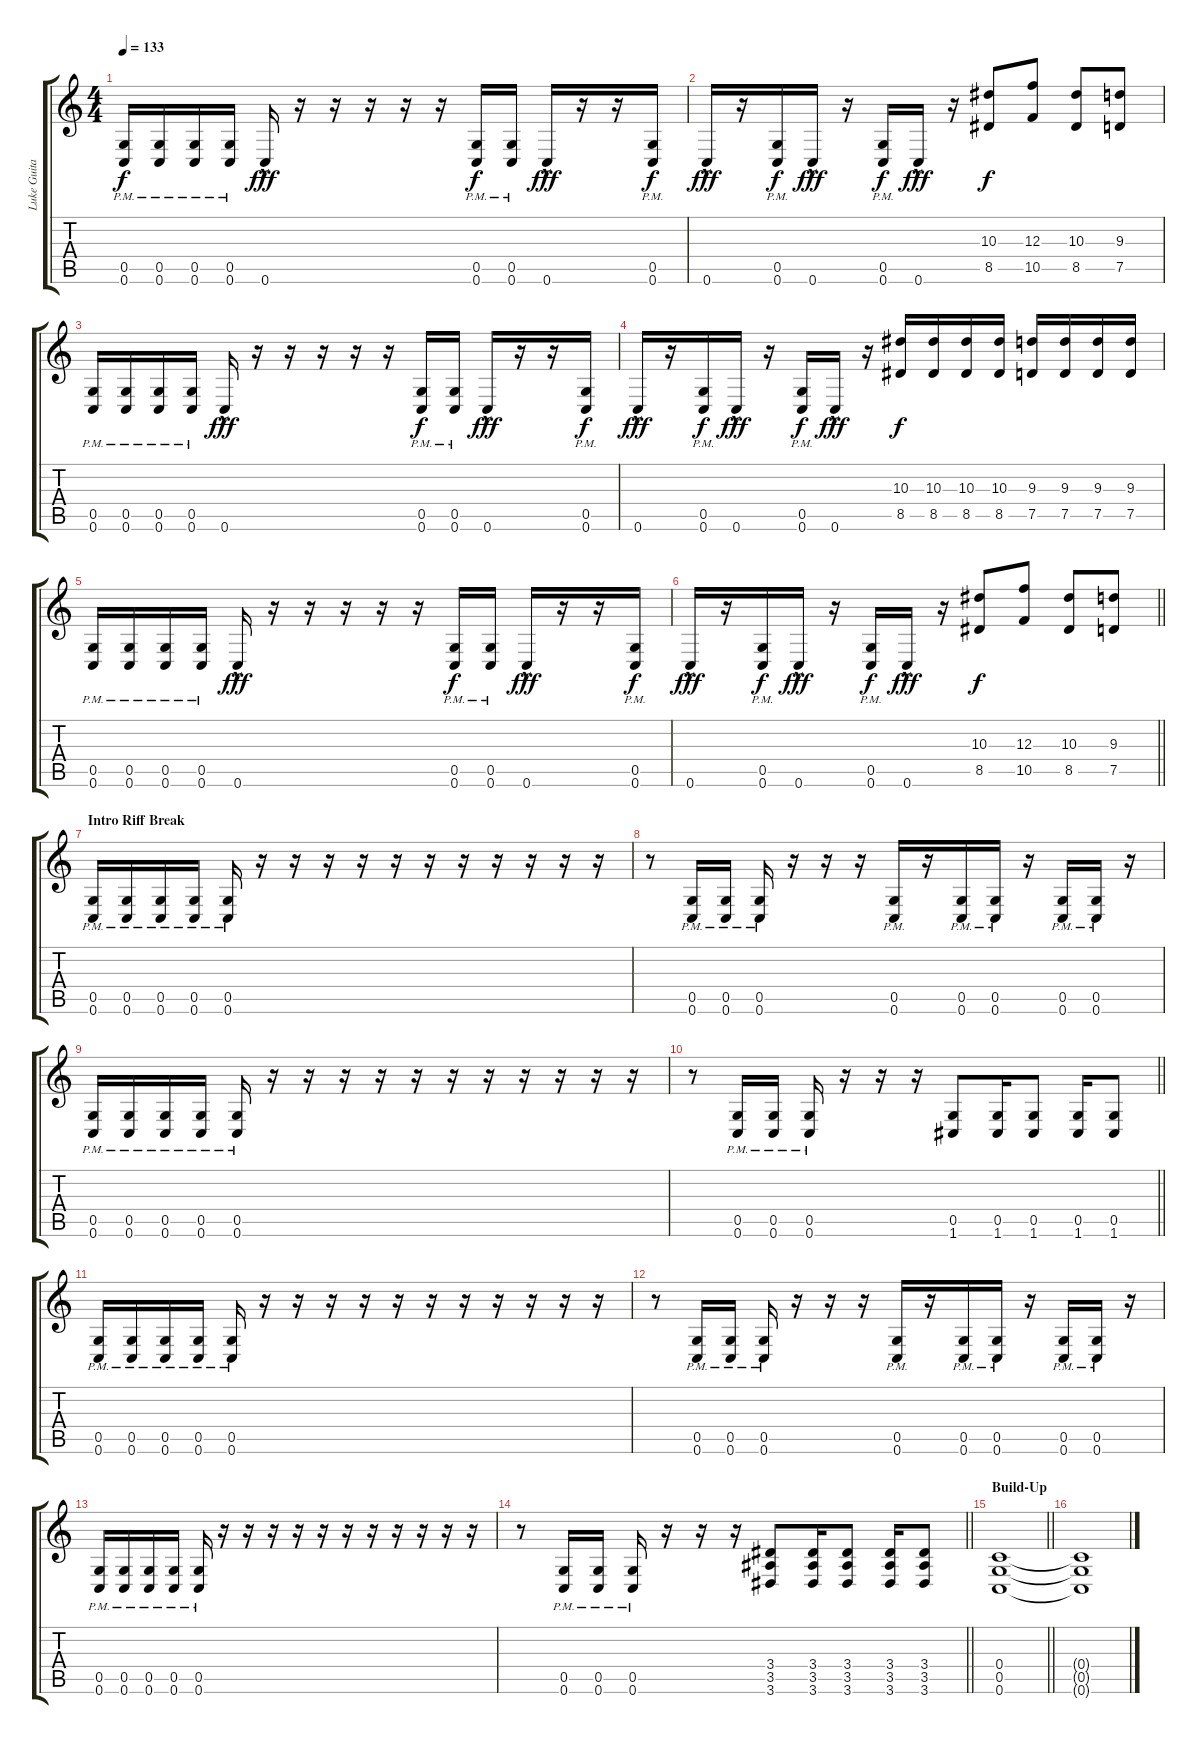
\track ("Luke Guitar" "Luke Guita") {instrument overdrivenguitar}
\staff {score tabs}
\tuning (D4 A3 F3 C3 G2 C2) {hide}
\ts (4 4)
\tempo 133
\clef g2
\ks c
(0.5{pm} 0.6{pm}).16{dy f} (0.5{pm} 0.6{pm}).16 (0.5{pm} 0.6{pm}).16 (0.5{pm} 0.6{pm}).16 0.6{hac}.16{dy fff} r.16 r.16 r.16 r.16 r.16 (0.5{pm} 0.6{pm}).16{dy f} (0.5{pm} 0.6{pm}).16 0.6{hac}.16{dy fff} r.16 r.16 (0.5{pm} 0.6{pm}).16{dy f} |
0.6{hac}.16{dy fff} r.16 (0.5{pm} 0.6{pm}).16{dy f} 0.6{hac}.16{dy fff} r.16 (0.5{pm} 0.6{pm}).16{dy f} 0.6{hac}.16{dy fff} r.16 (10.3 8.5).8{dy f} (12.3 10.5).8 (10.3 8.5).8 (9.3 7.5).8 |
(0.5{pm} 0.6{pm}).16 (0.5{pm} 0.6{pm}).16 (0.5{pm} 0.6{pm}).16 (0.5{pm} 0.6{pm}).16 0.6{hac}.16{dy fff} r.16 r.16 r.16 r.16 r.16 (0.5{pm} 0.6{pm}).16{dy f} (0.5{pm} 0.6{pm}).16 0.6{hac}.16{dy fff} r.16 r.16 (0.5{pm} 0.6{pm}).16{dy f} |
0.6{hac}.16{dy fff} r.16 (0.5{pm} 0.6{pm}).16{dy f} 0.6{hac}.16{dy fff} r.16 (0.5{pm} 0.6{pm}).16{dy f} 0.6{hac}.16{dy fff} r.16 (10.3 8.5).16{dy f} (10.3 8.5).16 (10.3 8.5).16 (10.3 8.5).16 (9.3 7.5).16 (9.3 7.5).16 (9.3 7.5).16 (9.3 7.5).16 |
(0.5{pm} 0.6{pm}).16 (0.5{pm} 0.6{pm}).16 (0.5{pm} 0.6{pm}).16 (0.5{pm} 0.6{pm}).16 0.6{hac}.16{dy fff} r.16 r.16 r.16 r.16 r.16 (0.5{pm} 0.6{pm}).16{dy f} (0.5{pm} 0.6{pm}).16 0.6{hac}.16{dy fff} r.16 r.16 (0.5{pm} 0.6{pm}).16{dy f} |
\barLineRight lightlight
0.6{hac}.16{dy fff} r.16 (0.5{pm} 0.6{pm}).16{dy f} 0.6{hac}.16{dy fff} r.16 (0.5{pm} 0.6{pm}).16{dy f} 0.6{hac}.16{dy fff} r.16 (10.3 8.5).8{dy f} (12.3 10.5).8 (10.3 8.5).8 (9.3 7.5).8 |
\section ("" "Intro Riff Break")
(0.5{pm} 0.6{pm}).16 (0.5{pm} 0.6{pm}).16 (0.5{pm} 0.6{pm}).16 (0.5{pm} 0.6{pm}).16 (0.5{pm} 0.6{pm}).16 r.16 r.16 r.16 r.16 r.16 r.16 r.16 r.16 r.16 r.16 r.16 |
r.8 (0.5{pm} 0.6{pm}).16 (0.5{pm} 0.6{pm}).16 (0.5{pm} 0.6{pm}).16 r.16 r.16 r.16 (0.5{pm} 0.6{pm}).16 r.16 (0.5{pm} 0.6{pm}).16 (0.5{pm} 0.6{pm}).16 r.16 (0.5{pm} 0.6{pm}).16 (0.5{pm} 0.6{pm}).16 r.16 |
(0.5{pm} 0.6{pm}).16 (0.5{pm} 0.6{pm}).16 (0.5{pm} 0.6{pm}).16 (0.5{pm} 0.6{pm}).16 (0.5{pm} 0.6{pm}).16 r.16 r.16 r.16 r.16 r.16 r.16 r.16 r.16 r.16 r.16 r.16 |
\barLineRight lightlight
r.8 (0.5{pm} 0.6{pm}).16 (0.5{pm} 0.6{pm}).16 (0.5{pm} 0.6{pm}).16 r.16 r.16 r.16 (0.5 1.6).8 (0.5 1.6).16 (0.5 1.6).8 (0.5 1.6).16 (0.5 1.6).8 |
\section ("" "")
(0.5{pm} 0.6{pm}).16 (0.5{pm} 0.6{pm}).16 (0.5{pm} 0.6{pm}).16 (0.5{pm} 0.6{pm}).16 (0.5{pm} 0.6{pm}).16 r.16 r.16 r.16 r.16 r.16 r.16 r.16 r.16 r.16 r.16 r.16 |
r.8 (0.5{pm} 0.6{pm}).16 (0.5{pm} 0.6{pm}).16 (0.5{pm} 0.6{pm}).16 r.16 r.16 r.16 (0.5{pm} 0.6{pm}).16 r.16 (0.5{pm} 0.6{pm}).16 (0.5{pm} 0.6{pm}).16 r.16 (0.5{pm} 0.6{pm}).16 (0.5{pm} 0.6{pm}).16 r.16 |
(0.5{pm} 0.6{pm}).16 (0.5{pm} 0.6{pm}).16 (0.5{pm} 0.6{pm}).16 (0.5{pm} 0.6{pm}).16 (0.5{pm} 0.6{pm}).16 r.16 r.16 r.16 r.16 r.16 r.16 r.16 r.16 r.16 r.16 r.16 |
\barLineRight lightlight
r.8 (0.5{pm} 0.6{pm}).16 (0.5{pm} 0.6{pm}).16 (0.5{pm} 0.6{pm}).16 r.16 r.16 r.16 (3.4 3.5 3.6).8 (3.4 3.5 3.6).16 (3.4 3.5 3.6).8 (3.4 3.5 3.6).16 (3.4 3.5 3.6).8 |
\section ("" "Build-Up")
\barLineRight lightlight
(0.4 0.5 0.6).1 |
(0.4{t} 0.5{t} 0.6{t}).1
